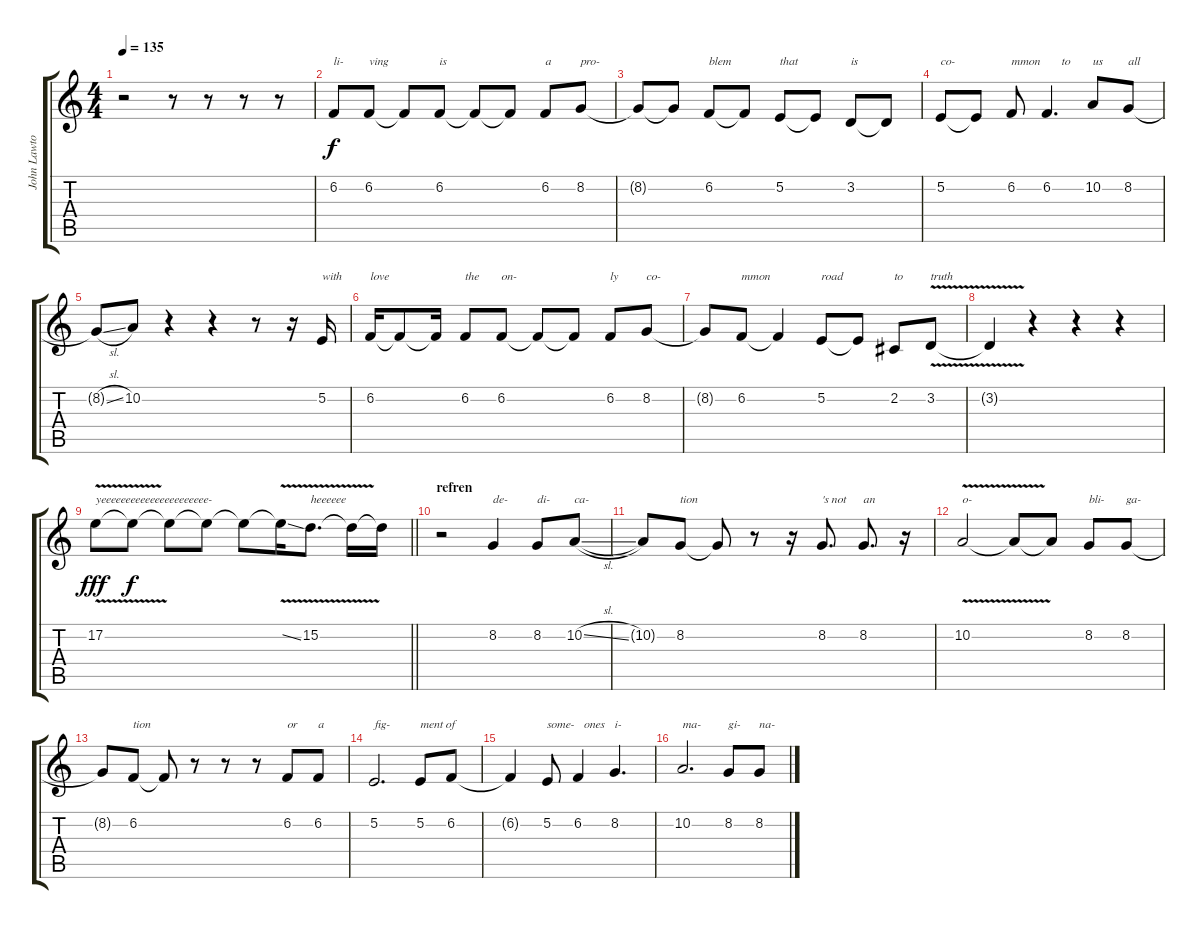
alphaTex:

\track ("John Lawton (vocal)" "John Lawto") {instrument sopranosax}
\staff {score tabs}
\tuning (E4 B3 G3 D3 A2 E2) {hide}
\ts (4 4)
\tempo 135
\clef g2
\ks c
r.2{dy f} r.8 r.8 r.8 r.8 |
6.2.8{txt "li-"} 6.2.8{txt "ving"} 6.2{t}.8 6.2.8{txt "is"} 6.2{t}.8 6.2{t}.8 6.2.8{txt "a"} 8.2.8{txt "pro-"} |
8.2{t}.8 8.2{t}.8 6.2.8{txt "blem"} 6.2{t}.8 5.2.8{txt "that"} 5.2{t}.8 3.2.8{txt "is"} 3.2{t}.8 |
5.2.8{txt "co-"} 5.2{t}.8 6.2.8{txt "mmon"} 6.2.4{d txt "     to"} 10.2.8{txt "us"} 8.2.8{txt "all"} |
8.2{sl t}.8 10.2.8 r.4 r.4 r.8 r.16 5.2.16{txt "with"} |
6.2.16{txt "love"} 6.2{t}.8 6.2{t}.16 6.2.8{txt "the"} 6.2.8{txt "on-"} 6.2{t}.8 6.2{t}.8 6.2.8{txt "ly"} 8.2.8{txt "co-"} |
8.2{t}.8 6.2.8{txt "mmon"} 6.2{t}.4 5.2.8{txt "road"} 5.2{t}.8 2.2.8{txt "to"} 3.2{v}.8{txt "truth"} |
3.2{t}.4 r.4 r.4 r.4 |
\barLineRight lightlight
17.2{v}.8{txt "yeeeeeeeeeeeeeeeeeeeeee-" dy fff} 17.2{t}.8{dy f} 17.2{t}.8 17.2{t}.8 17.2{t}.8 17.2{v ss t}.16 15.2{v}.8{d txt "heeeeee"} 15.2{t}.16 15.2{t}.16 |
\section ("" "refren")
r.2 8.2.4{txt "de-"} 8.2.8{txt "di-"} 10.2{sl}.8{txt "ca-"} |
10.2{t}.8 8.2.8{txt "tion"} 8.2{t}.8 r.8 r.16 8.2.8{d txt "'s not"} 8.2.8{d txt "an"} r.16 |
10.2{v}.2{txt "o-"} 10.2{t}.8 10.2{t}.8 8.2.8{txt "bli-"} 8.2.8{txt "ga-"} |
8.2{t}.8 6.2.8{txt "tion"} 6.2{t}.8 r.8 r.8 r.8 6.2.8{txt "or"} 6.2.8{txt "a"} |
5.2.2{d txt "fig-"} 5.2.8{txt "ment of         "} 6.2.8 |
6.2{t}.4 5.2.8{txt "some-"} 6.2.4{txt "  ones"} 8.2.4{d txt "i-"} |
10.2.2{d txt "ma-"} 8.2.8{txt "gi-"} 8.2.8{txt "na-"}
